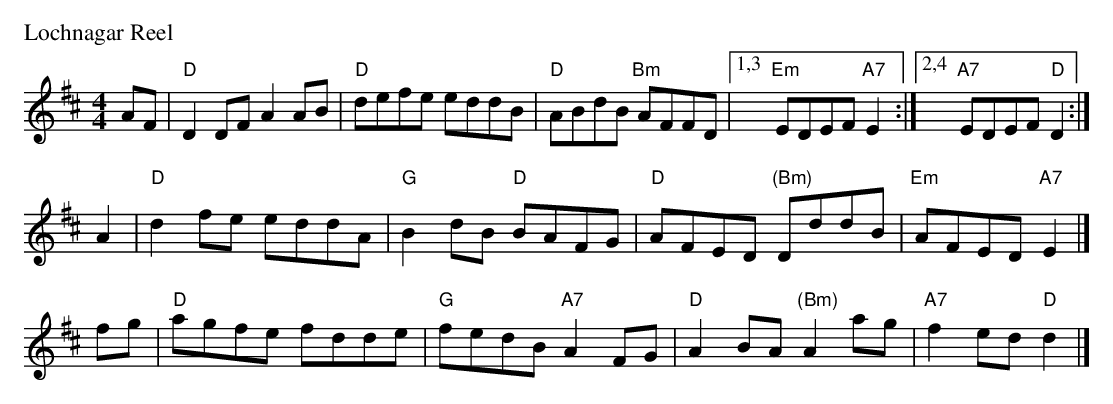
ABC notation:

X:1
P: Lochnagar Reel
M: 4/4
L: 1/8
K: D
AF \
| "D"D2DF A2AB | "D"defe eddB | "D"ABdB "Bm"AFFD \
|1,3 "Em"EDEF "A7"E2 :|2,4 "A7"EDEF "D"D2 :|
A2 \
| "D"d2fe eddA | "G"B2dB "D"BAFG \
| "D"AFED "(Bm)"DddB | "Em"AFED "A7"E2 |]
fg \
| "D"agfe fdde | "G"fedB "A7"A2 FG \
| "D"A2BA "(Bm)"A2ag | "A7"f2ed "D"d2 |]
